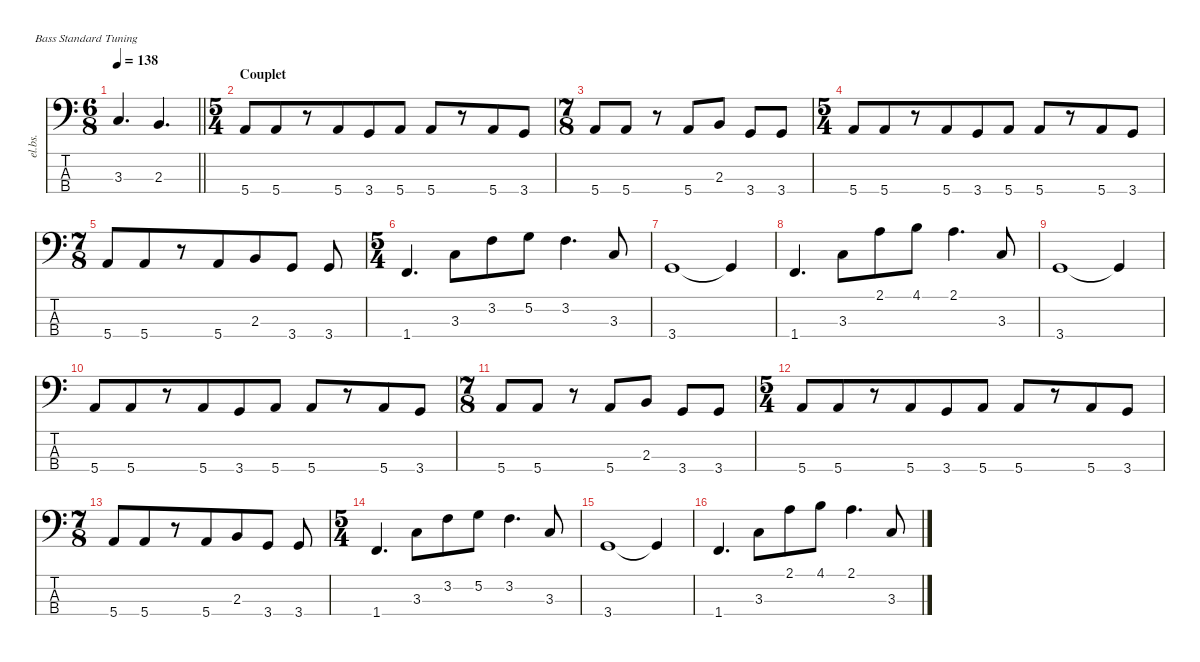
\defaultSystemsLayout 4
\hideDynamics
\bracketExtendMode nobrackets
\track ("Basse" "el.bs.") {instrument electricbassfinger}
\staff {score tabs}
\tuning (G2 D2 A1 E1)
\ts (6 8)
\tempo 138
\clef f4
\barLineRight lightlight
\ks aminor
3.3.4{d dy f beam Up} 2.3.4{d beam Up} |
\ts (5 4)
\beaming (8 6 4)
\section ("" "Couplet")
5.4.8{beam Up} 5.4.8{beam Up} r.8{beam Up} 5.4.8{beam Up} 3.4.8{beam Up} 5.4.8{beam Up} 5.4.8{beam Up} r.8{beam Up} 5.4.8{beam Up} 3.4.8{beam Up} |
\ts (7 8)
\beaming (8 3 2 2)
5.4.8{beam Up} 5.4.8{beam Up} r.8{beam Up} 5.4.8{beam Up} 2.3.8{beam Up} 3.4.8{beam Up} 3.4.8{beam Up} |
\ts (5 4)
\beaming (8 6 4)
5.4.8{beam Up} 5.4.8{beam Up} r.8{beam Up} 5.4.8{beam Up} 3.4.8{beam Up} 5.4.8{beam Up} 5.4.8{beam Up} r.8{beam Up} 5.4.8{beam Up} 3.4.8{beam Up} |
\ts (7 8)
\beaming (8 6 4)
5.4.8{beam Up} 5.4.8{beam Up} r.8{beam Up} 5.4.8{beam Up} 2.3.8{beam Up} 3.4.8{beam Up} 3.4.8{beam Up} |
\ts (5 4)
\beaming (8 6 4)
1.4.4{d beam Up} 3.3.8{beam Down} 3.2.8{beam Down} 5.2.8{beam Down} 3.2.4{d beam Down} 3.3.8{beam Up} |
3.4.1{beam Up} 3.4{t}.4{beam Up} |
1.4.4{d beam Up} 3.3.8{beam Down} 2.1.8{beam Down} 4.1.8{beam Down} 2.1.4{d beam Down} 3.3.8{beam Up} |
3.4.1{beam Up} 3.4{t}.4{beam Up} |
5.4.8{beam Up} 5.4.8{beam Up} r.8{beam Up} 5.4.8{beam Up} 3.4.8{beam Up} 5.4.8{beam Up} 5.4.8{beam Up} r.8{beam Up} 5.4.8{beam Up} 3.4.8{beam Up} |
\ts (7 8)
\beaming (8 3 2 2)
5.4.8{beam Up} 5.4.8{beam Up} r.8{beam Up} 5.4.8{beam Up} 2.3.8{beam Up} 3.4.8{beam Up} 3.4.8{beam Up} |
\ts (5 4)
\beaming (8 6 4)
5.4.8{beam Up} 5.4.8{beam Up} r.8{beam Up} 5.4.8{beam Up} 3.4.8{beam Up} 5.4.8{beam Up} 5.4.8{beam Up} r.8{beam Up} 5.4.8{beam Up} 3.4.8{beam Up} |
\ts (7 8)
\beaming (8 6 4)
5.4.8{beam Up} 5.4.8{beam Up} r.8{beam Up} 5.4.8{beam Up} 2.3.8{beam Up} 3.4.8{beam Up} 3.4.8{beam Up} |
\ts (5 4)
\beaming (8 6 4)
1.4.4{d beam Up} 3.3.8{beam Down} 3.2.8{beam Down} 5.2.8{beam Down} 3.2.4{d beam Down} 3.3.8{beam Up} |
3.4.1{beam Up} 3.4{t}.4{beam Up} |
1.4.4{d beam Up} 3.3.8{beam Down} 2.1.8{beam Down} 4.1.8{beam Down} 2.1.4{d beam Down} 3.3.8{beam Up}
